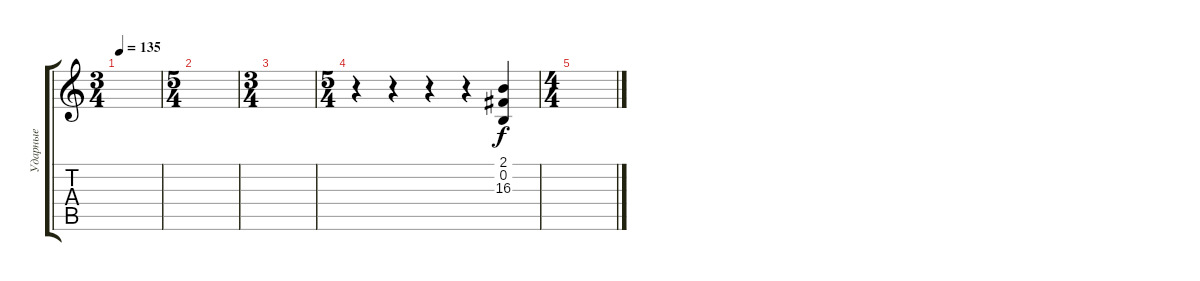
\track ("Ударные" "Ударные") {instrument reversecymbal}
\staff {score tabs}
\tuning (E4 B3 G3 D3 A2 E2) {hide}
\ts (3 4)
\tempo 135
\clef g2
\ks c
|
\ts (5 4)
|
\ts (3 4)
|
\ts (5 4)
r.4 r.4 r.4 r.4 (2.1 0.2 16.3).4 |
\ts (4 4)
